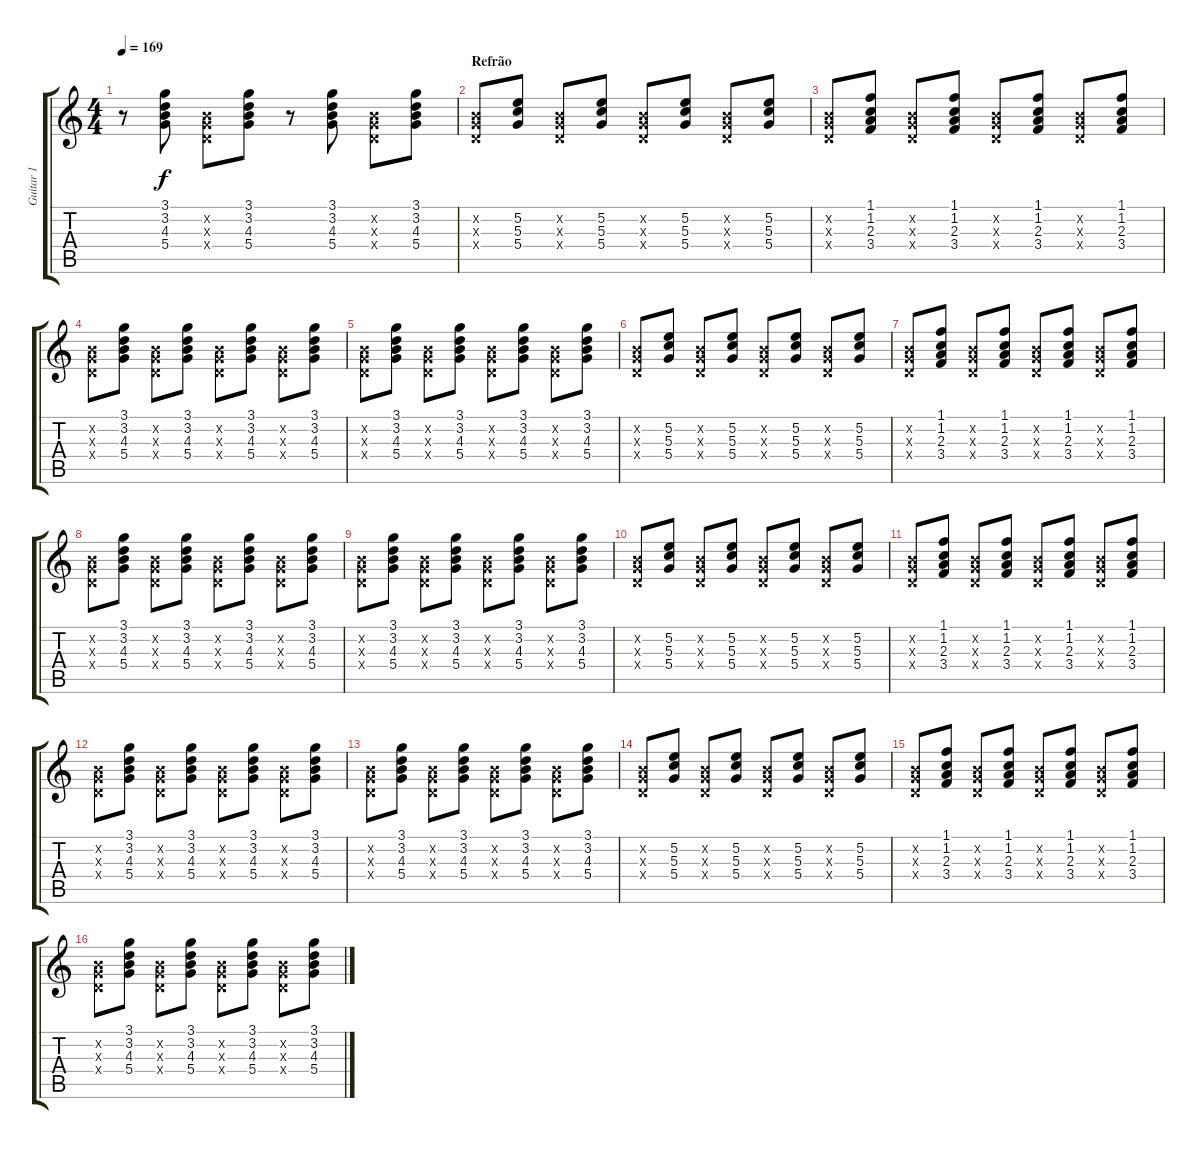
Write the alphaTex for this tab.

\track ("Guitar 1" "Guitar 1") {instrument electricguitarclean}
\staff {score tabs}
\tuning (E4 B3 G3 D3 A2 E2) {hide}
\ts (4 4)
\tempo 169
\clef g2
\ks c
r.8{dy f} (3.1 3.2 4.3 5.4).8 (0.2{x} 0.3{x} 0.4{x}).8 (3.1 3.2 4.3 5.4).8 r.8 (3.1 3.2 4.3 5.4).8 (0.2{x} 0.3{x} 0.4{x}).8 (3.1 3.2 4.3 5.4).8 |
\section ("" "Refrão")
(0.2{x} 0.3{x} 0.4{x}).8 (5.2 5.3 5.4).8 (0.2{x} 0.3{x} 0.4{x}).8 (5.2 5.3 5.4).8 (0.2{x} 0.3{x} 0.4{x}).8 (5.2 5.3 5.4).8 (0.2{x} 0.3{x} 0.4{x}).8 (5.2 5.3 5.4).8 |
(0.2{x} 0.3{x} 0.4{x}).8 (1.1 1.2 2.3 3.4).8 (0.2{x} 0.3{x} 0.4{x}).8 (1.1 1.2 2.3 3.4).8 (0.2{x} 0.3{x} 0.4{x}).8 (1.1 1.2 2.3 3.4).8 (0.2{x} 0.3{x} 0.4{x}).8 (1.1 1.2 2.3 3.4).8 |
(0.2{x} 0.3{x} 0.4{x}).8 (3.1 3.2 4.3 5.4).8 (0.2{x} 0.3{x} 0.4{x}).8 (3.1 3.2 4.3 5.4).8 (0.2{x} 0.3{x} 0.4{x}).8 (3.1 3.2 4.3 5.4).8 (0.2{x} 0.3{x} 0.4{x}).8 (3.1 3.2 4.3 5.4).8 |
(0.2{x} 0.3{x} 0.4{x}).8 (3.1 3.2 4.3 5.4).8 (0.2{x} 0.3{x} 0.4{x}).8 (3.1 3.2 4.3 5.4).8 (0.2{x} 0.3{x} 0.4{x}).8 (3.1 3.2 4.3 5.4).8 (0.2{x} 0.3{x} 0.4{x}).8 (3.1 3.2 4.3 5.4).8 |
(0.2{x} 0.3{x} 0.4{x}).8 (5.2 5.3 5.4).8 (0.2{x} 0.3{x} 0.4{x}).8 (5.2 5.3 5.4).8 (0.2{x} 0.3{x} 0.4{x}).8 (5.2 5.3 5.4).8 (0.2{x} 0.3{x} 0.4{x}).8 (5.2 5.3 5.4).8 |
(0.2{x} 0.3{x} 0.4{x}).8 (1.1 1.2 2.3 3.4).8 (0.2{x} 0.3{x} 0.4{x}).8 (1.1 1.2 2.3 3.4).8 (0.2{x} 0.3{x} 0.4{x}).8 (1.1 1.2 2.3 3.4).8 (0.2{x} 0.3{x} 0.4{x}).8 (1.1 1.2 2.3 3.4).8 |
(0.2{x} 0.3{x} 0.4{x}).8 (3.1 3.2 4.3 5.4).8 (0.2{x} 0.3{x} 0.4{x}).8 (3.1 3.2 4.3 5.4).8 (0.2{x} 0.3{x} 0.4{x}).8 (3.1 3.2 4.3 5.4).8 (0.2{x} 0.3{x} 0.4{x}).8 (3.1 3.2 4.3 5.4).8 |
(0.2{x} 0.3{x} 0.4{x}).8 (3.1 3.2 4.3 5.4).8 (0.2{x} 0.3{x} 0.4{x}).8 (3.1 3.2 4.3 5.4).8 (0.2{x} 0.3{x} 0.4{x}).8 (3.1 3.2 4.3 5.4).8 (0.2{x} 0.3{x} 0.4{x}).8 (3.1 3.2 4.3 5.4).8 |
(0.2{x} 0.3{x} 0.4{x}).8 (5.2 5.3 5.4).8 (0.2{x} 0.3{x} 0.4{x}).8 (5.2 5.3 5.4).8 (0.2{x} 0.3{x} 0.4{x}).8 (5.2 5.3 5.4).8 (0.2{x} 0.3{x} 0.4{x}).8 (5.2 5.3 5.4).8 |
(0.2{x} 0.3{x} 0.4{x}).8 (1.1 1.2 2.3 3.4).8 (0.2{x} 0.3{x} 0.4{x}).8 (1.1 1.2 2.3 3.4).8 (0.2{x} 0.3{x} 0.4{x}).8 (1.1 1.2 2.3 3.4).8 (0.2{x} 0.3{x} 0.4{x}).8 (1.1 1.2 2.3 3.4).8 |
(0.2{x} 0.3{x} 0.4{x}).8 (3.1 3.2 4.3 5.4).8 (0.2{x} 0.3{x} 0.4{x}).8 (3.1 3.2 4.3 5.4).8 (0.2{x} 0.3{x} 0.4{x}).8 (3.1 3.2 4.3 5.4).8 (0.2{x} 0.3{x} 0.4{x}).8 (3.1 3.2 4.3 5.4).8 |
(0.2{x} 0.3{x} 0.4{x}).8 (3.1 3.2 4.3 5.4).8 (0.2{x} 0.3{x} 0.4{x}).8 (3.1 3.2 4.3 5.4).8 (0.2{x} 0.3{x} 0.4{x}).8 (3.1 3.2 4.3 5.4).8 (0.2{x} 0.3{x} 0.4{x}).8 (3.1 3.2 4.3 5.4).8 |
(0.2{x} 0.3{x} 0.4{x}).8 (5.2 5.3 5.4).8 (0.2{x} 0.3{x} 0.4{x}).8 (5.2 5.3 5.4).8 (0.2{x} 0.3{x} 0.4{x}).8 (5.2 5.3 5.4).8 (0.2{x} 0.3{x} 0.4{x}).8 (5.2 5.3 5.4).8 |
(0.2{x} 0.3{x} 0.4{x}).8 (1.1 1.2 2.3 3.4).8 (0.2{x} 0.3{x} 0.4{x}).8 (1.1 1.2 2.3 3.4).8 (0.2{x} 0.3{x} 0.4{x}).8 (1.1 1.2 2.3 3.4).8 (0.2{x} 0.3{x} 0.4{x}).8 (1.1 1.2 2.3 3.4).8 |
(0.2{x} 0.3{x} 0.4{x}).8 (3.1 3.2 4.3 5.4).8 (0.2{x} 0.3{x} 0.4{x}).8 (3.1 3.2 4.3 5.4).8 (0.2{x} 0.3{x} 0.4{x}).8 (3.1 3.2 4.3 5.4).8 (0.2{x} 0.3{x} 0.4{x}).8 (3.1 3.2 4.3 5.4).8
